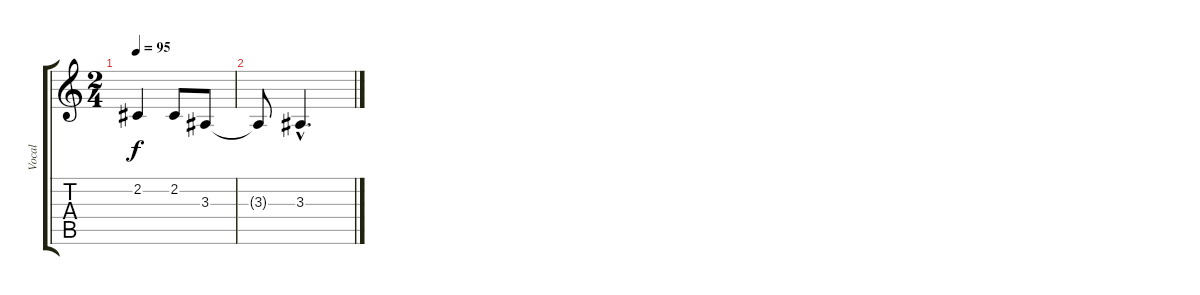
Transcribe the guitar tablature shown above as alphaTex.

\track ("Vocal" "Vocal") {instrument pad7halo}
\staff {score tabs}
\tuning (E4 B3 G3 D3 A2 E2) {hide}
\ts (2 4)
\tempo 95
\clef g2
\ks c
2.2.4{dy f} 2.2.8 3.3.8 |
3.3{t}.8 3.3{hac}.4{d}
